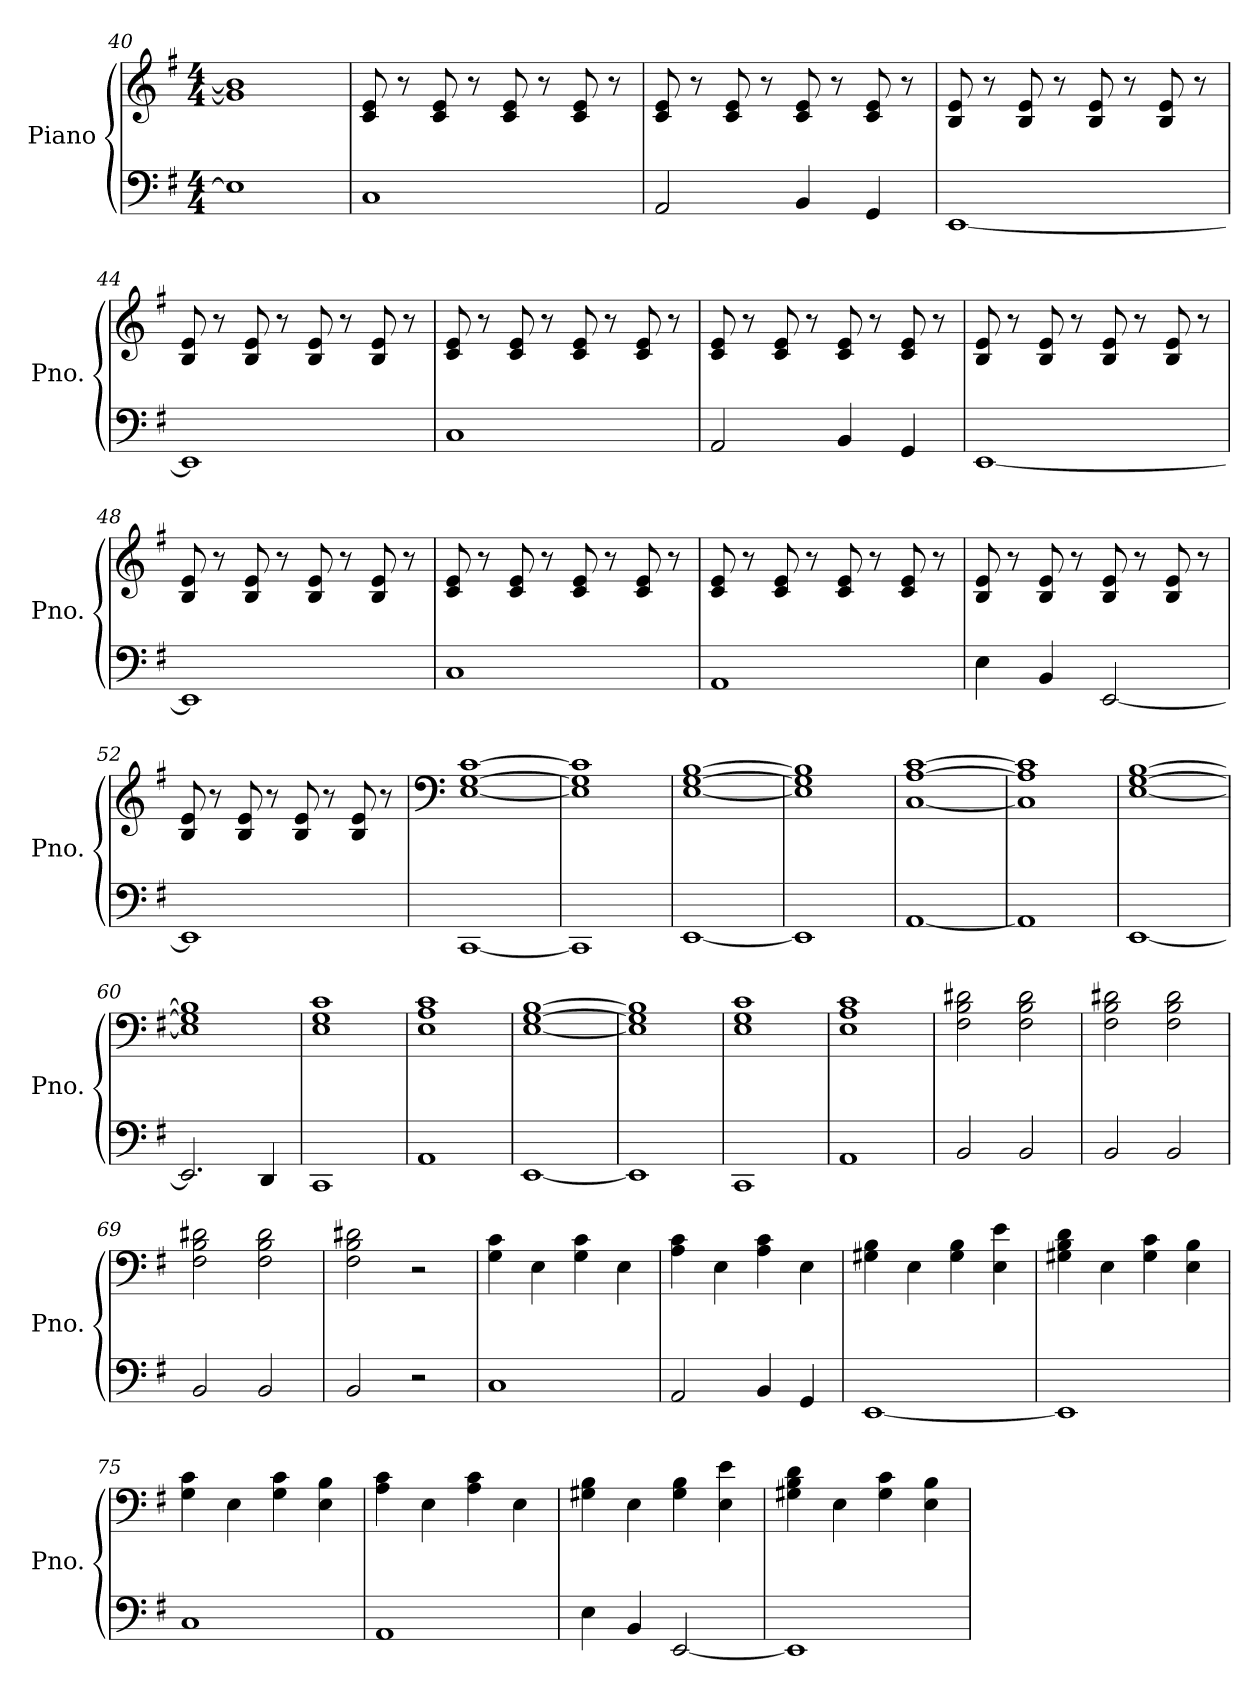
**kern	**kern
*part1	*part1
*staff2	*staff1
*I"Piano	*
*I'Pno.	*
!!LO:LB:g=z
*clefF4	*clefG2
*k[f#]	*k[f#]
*M4/4	*M4/4
=40	=40
1E]	1g#] 1b]
=41	=41
1C	8c/ 8e/
.	8r
.	8c/ 8e/
.	8r
.	8c/ 8e/
.	8r
.	8c/ 8e/
.	8r
=42	=42
2AA/	8c/ 8e/
.	8r
.	8c/ 8e/
.	8r
4BB/	8c/ 8e/
.	8r
4GG/	8c/ 8e/
.	8r
=43	=43
[1EE	8B/ 8e/
.	8r
.	8B/ 8e/
.	8r
.	8B/ 8e/
.	8r
.	8B/ 8e/
.	8r
=44	=44
1EE]	8B/ 8e/
.	8r
.	8B/ 8e/
.	8r
.	8B/ 8e/
.	8r
.	8B/ 8e/
.	8r
!!LO:PB:g=z
=45	=45
1C	8c/ 8e/
.	8r
.	8c/ 8e/
.	8r
.	8c/ 8e/
.	8r
.	8c/ 8e/
.	8r
=46	=46
2AA/	8c/ 8e/
.	8r
.	8c/ 8e/
.	8r
4BB/	8c/ 8e/
.	8r
4GG/	8c/ 8e/
.	8r
=47	=47
[1EE	8B/ 8e/
.	8r
.	8B/ 8e/
.	8r
.	8B/ 8e/
.	8r
.	8B/ 8e/
.	8r
=48	=48
1EE]	8B/ 8e/
.	8r
.	8B/ 8e/
.	8r
.	8B/ 8e/
.	8r
.	8B/ 8e/
.	8r
!!LO:LB:g=z
=49	=49
1C	8c/ 8e/
.	8r
.	8c/ 8e/
.	8r
.	8c/ 8e/
.	8r
.	8c/ 8e/
.	8r
=50	=50
1AA	8c/ 8e/
.	8r
.	8c/ 8e/
.	8r
.	8c/ 8e/
.	8r
.	8c/ 8e/
.	8r
=51	=51
4E\	8B/ 8e/
.	8r
4BB/	8B/ 8e/
.	8r
[2EE/	8B/ 8e/
.	8r
.	8B/ 8e/
.	8r
=52	=52
1EE]	8B/ 8e/
.	8r
.	8B/ 8e/
.	8r
.	8B/ 8e/
.	8r
.	8B/ 8e/
.	8r
=53	=53
*	*clefF4
[1CC	[1E [1G [1c
=54	=54
1CC]	1E] 1G] 1c]
!!LO:LB:g=z
=55	=55
[1EE	[1E [1G [1B
=56	=56
1EE]	1E] 1G] 1B]
=57	=57
[1AA	[1C [1A [1c
=58	=58
1AA]	1C] 1A] 1c]
=59	=59
[1EE	[1E [1G [1B
=60	=60
2.EE/]	1E] 1G] 1B]
4DD/	.
=61	=61
1CC	1E 1G 1c
=62	=62
1AA	1E 1A 1c
=63	=63
[1EE	[1E [1G [1B
=64	=64
1EE]	1E] 1G] 1B]
=65	=65
1CC	1E 1G 1c
=66	=66
1AA	1E 1A 1c
=67	=67
2BB/	2F#\ 2B\ 2d#X\
2BB/	2F#\ 2B\ 2d#\
=68	=68
2BB/	2F#\ 2B\ 2d#X\
2BB/	2F#\ 2B\ 2d#\
=69	=69
2BB/	2F#\ 2B\ 2d#X\
2BB/	2F#\ 2B\ 2d#\
!!LO:LB:g=z
=70	=70
2BB/	2F#\ 2B\ 2d#X\
2r	2r
=71	=71
1C	4G\ 4c\
.	4E\
.	4G\ 4c\
.	4E\
=72	=72
2AA/	4A\ 4c\
.	4E\
4BB/	4A\ 4c\
4GG/	4E\
=73	=73
[1EE	4G#X\ 4B\
.	4E\
.	4G#\ 4B\
.	4E\ 4e\
=74	=74
1EE]	4G#X\ 4B\ 4d\
.	4E\
.	4G#\ 4c\
.	4E\ 4B\
=75	=75
1C	4G\ 4c\
.	4E\
.	4G\ 4c\
.	4E\ 4B\
=76	=76
1AA	4A\ 4c\
.	4E\
.	4A\ 4c\
.	4E\
=77	=77
4E\	4G#X\ 4B\
4BB/	4E\
[2EE/	4G#\ 4B\
.	4E\ 4e\
=78	=78
1EE]	4G#X\ 4B\ 4d\
.	4E\
.	4G#\ 4c\
.	4E\ 4B\
=	=
*-	*-
